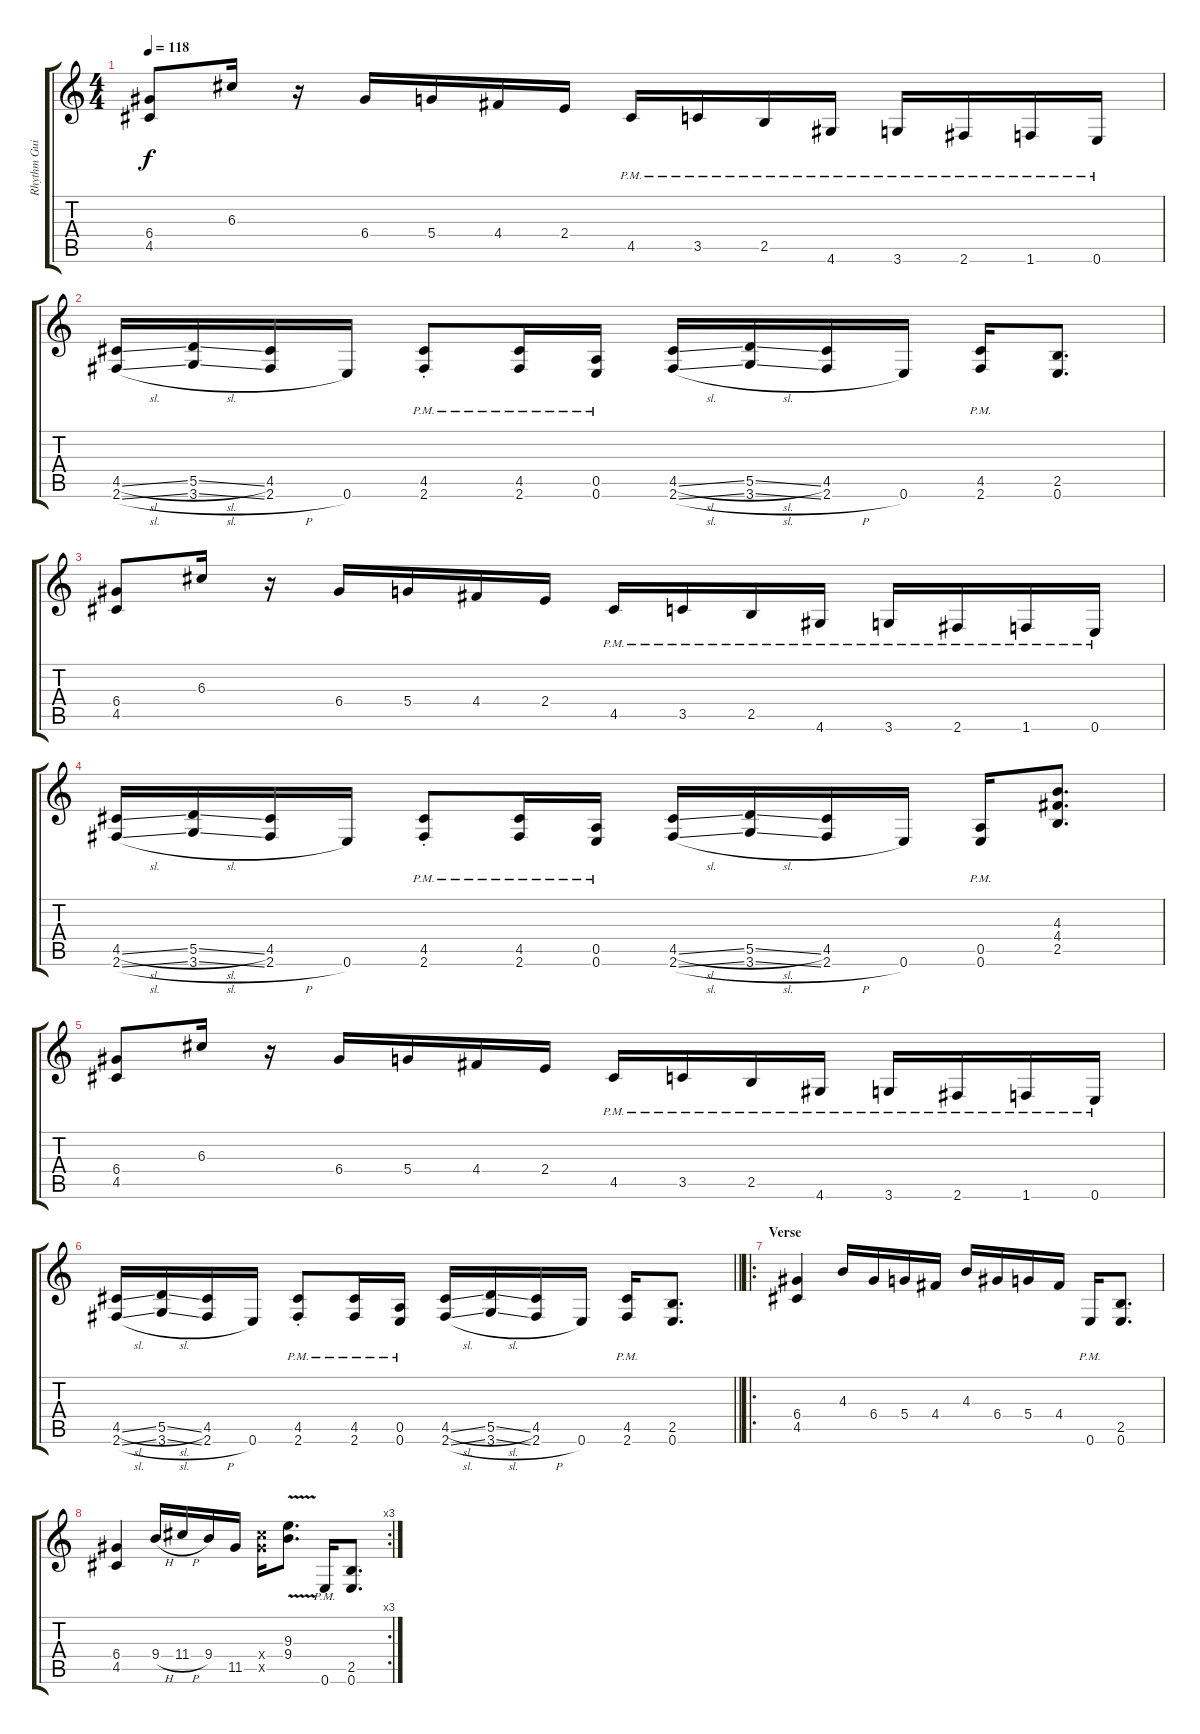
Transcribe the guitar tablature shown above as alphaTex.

\track ("Rhythm Guitar" "Rhythm Gui") {instrument distortionguitar}
\staff {score tabs}
\tuning (E4 B3 G3 D3 A2 E2) {hide}
\ts (4 4)
\tempo 118
\clef g2
\ks c
(6.4 4.5).8{dy f} 6.3.16 r.16 6.4.16 5.4.16 4.4.16 2.4.16 4.5{pm}.16 3.5{pm}.16 2.5{pm}.16 4.6{pm}.16 3.6{pm}.16 2.6{pm}.16 1.6{pm}.16 0.6{pm}.16 |
(4.5{sl} 2.6{sl}).16 (5.5{sl} 3.6{sl}).16 (4.5 2.6{h}).16 0.6.16 (4.5{pm st} 2.6{pm st}).8 (4.5{pm} 2.6{pm}).16 (0.5{pm} 0.6{pm}).16 (4.5{sl} 2.6{sl}).16 (5.5{sl} 3.6{sl}).16 (4.5 2.6{h}).16 0.6.16 (4.5{pm} 2.6{pm}).16 (2.5 0.6).8{d} |
(6.4 4.5).8 6.3.16 r.16 6.4.16 5.4.16 4.4.16 2.4.16 4.5{pm}.16 3.5{pm}.16 2.5{pm}.16 4.6{pm}.16 3.6{pm}.16 2.6{pm}.16 1.6{pm}.16 0.6{pm}.16 |
(4.5{sl} 2.6{sl}).16 (5.5{sl} 3.6{sl}).16 (4.5 2.6{h}).16 0.6.16 (4.5{pm st} 2.6{pm st}).8 (4.5{pm} 2.6{pm}).16 (0.5{pm} 0.6{pm}).16 (4.5{sl} 2.6{sl}).16 (5.5{sl} 3.6{sl}).16 (4.5 2.6{h}).16 0.6.16 (0.5{pm} 0.6{pm}).16 (4.3 4.4 2.5).8{d} |
(6.4 4.5).8 6.3.16 r.16 6.4.16 5.4.16 4.4.16 2.4.16 4.5{pm}.16 3.5{pm}.16 2.5{pm}.16 4.6{pm}.16 3.6{pm}.16 2.6{pm}.16 1.6{pm}.16 0.6{pm}.16 |
\barLineRight lightlight
(4.5{sl} 2.6{sl}).16 (5.5{sl} 3.6{sl}).16 (4.5 2.6{h}).16 0.6.16 (4.5{pm st} 2.6{pm st}).8 (4.5{pm} 2.6{pm}).16 (0.5{pm} 0.6{pm}).16 (4.5{sl} 2.6{sl}).16 (5.5{sl} 3.6{sl}).16 (4.5 2.6{h}).16 0.6.16 (4.5{pm} 2.6{pm}).16 (2.5 0.6).8{d} |
\ro
\section ("" "Verse")
(6.4 4.5).4 4.3.16 6.4.16 5.4.16 4.4.16 4.3.16 6.4.16 5.4.16 4.4.16 0.6{pm}.16 (2.5 0.6).8{d} |
\rc 3
(6.4 4.5).4 9.4{h}.16 11.4{h}.16 9.4.16 11.5.16 (11.4{x} 11.5{x}).16 (9.3{v} 9.4{v}).8{d} 0.6{pm}.16 (2.5 0.6).8{d}
